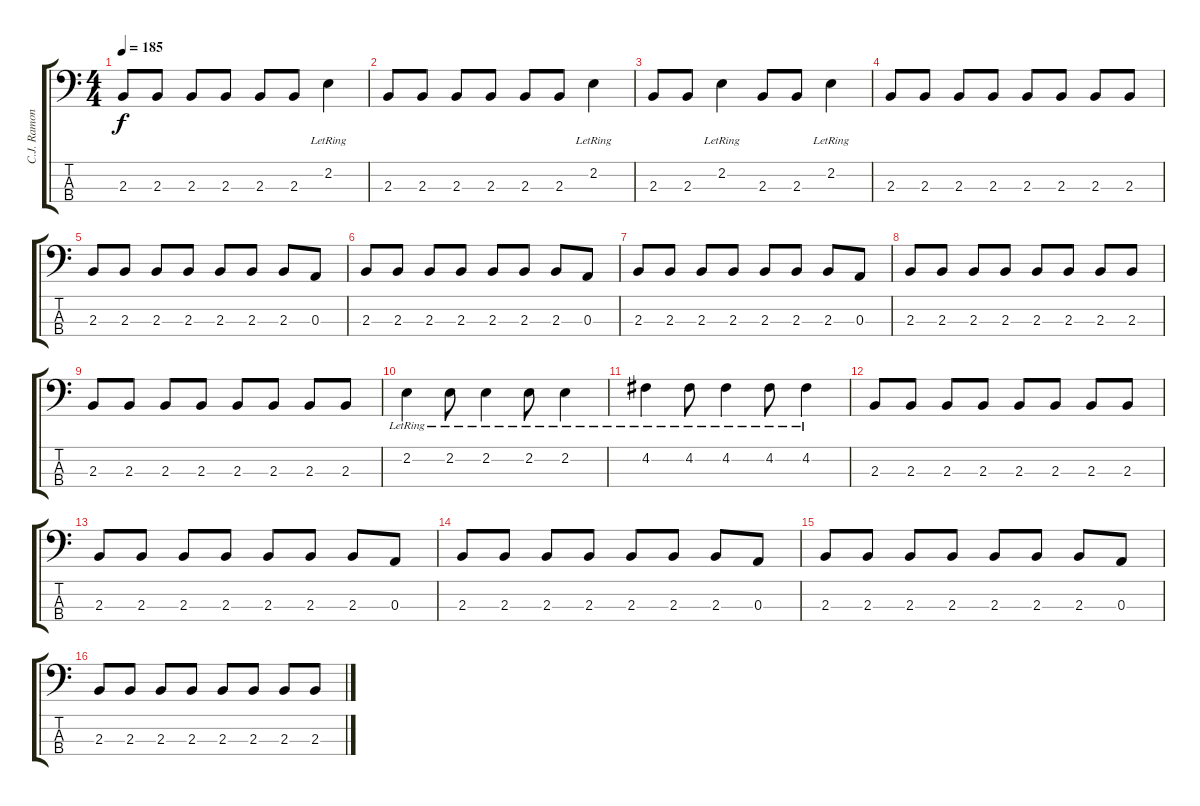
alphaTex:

\track ("C.J. Ramone" "C.J. Ramon") {instrument electricbasspick}
\staff {score tabs}
\tuning (G2 D2 A1 E1) {hide}
\ts (4 4)
\tempo 185
\clef f4
\ks c
2.3.8{dy f instrument electricbasspick} 2.3.8 2.3.8 2.3.8 2.3.8 2.3.8 2.2{lr}.4 |
2.3.8 2.3.8 2.3.8 2.3.8 2.3.8 2.3.8 2.2{lr}.4 |
2.3.8 2.3.8 2.2{lr}.4 2.3.8 2.3.8 2.2{lr}.4 |
2.3.8 2.3.8 2.3.8 2.3.8 2.3.8 2.3.8 2.3.8 2.3.8 |
2.3.8 2.3.8 2.3.8 2.3.8 2.3.8 2.3.8 2.3.8 0.3.8 |
2.3.8 2.3.8 2.3.8 2.3.8 2.3.8 2.3.8 2.3.8 0.3.8 |
2.3.8 2.3.8 2.3.8 2.3.8 2.3.8 2.3.8 2.3.8 0.3.8 |
2.3.8 2.3.8 2.3.8 2.3.8 2.3.8 2.3.8 2.3.8 2.3.8 |
2.3.8 2.3.8 2.3.8 2.3.8 2.3.8 2.3.8 2.3.8 2.3.8 |
2.2{lr}.4 2.2{lr}.8 2.2{lr}.4 2.2{lr}.8 2.2{lr}.4 |
4.2{lr}.4 4.2{lr}.8 4.2{lr}.4 4.2{lr}.8 4.2{lr}.4 |
2.3.8 2.3.8 2.3.8 2.3.8 2.3.8 2.3.8 2.3.8 2.3.8 |
2.3.8 2.3.8 2.3.8 2.3.8 2.3.8 2.3.8 2.3.8 0.3.8 |
2.3.8 2.3.8 2.3.8 2.3.8 2.3.8 2.3.8 2.3.8 0.3.8 |
2.3.8 2.3.8 2.3.8 2.3.8 2.3.8 2.3.8 2.3.8 0.3.8 |
2.3.8 2.3.8 2.3.8 2.3.8 2.3.8 2.3.8 2.3.8 2.3.8
